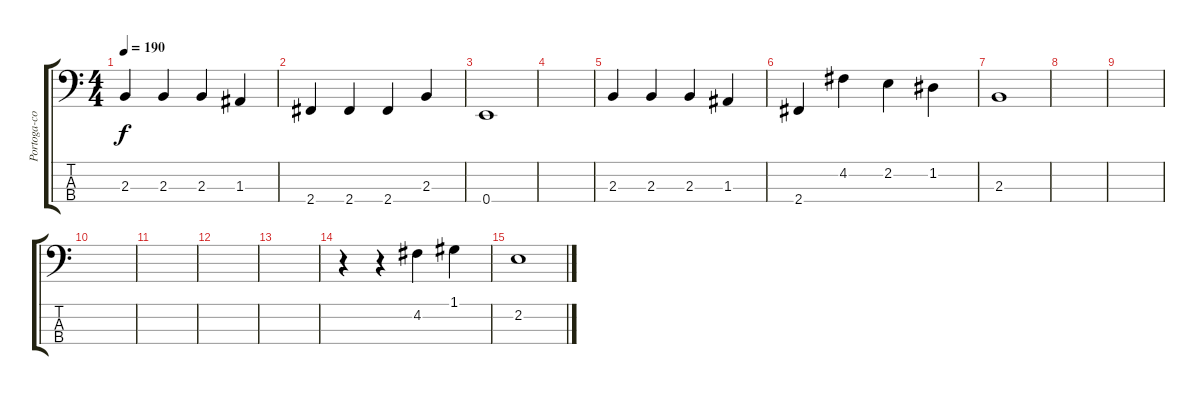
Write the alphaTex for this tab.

\track ("Portoga-contra baixo" "Portoga-co") {instrument electricbassfinger}
\staff {score tabs}
\tuning (G2 D2 A1 E1) {hide}
\ts (4 4)
\tempo 190
\clef f4
\ks c
2.3.4{dy f instrument electricbassfinger} 2.3.4 2.3.4 1.3.4 |
2.4.4 2.4.4 2.4.4 2.3.4 |
0.4.1 |
|
2.3.4 2.3.4 2.3.4 1.3.4 |
2.4.4 4.2.4 2.2.4 1.2.4 |
2.3.1 |
|
|
|
|
|
|
r.4 r.4 4.2.4 1.1.4 |
2.2.1
